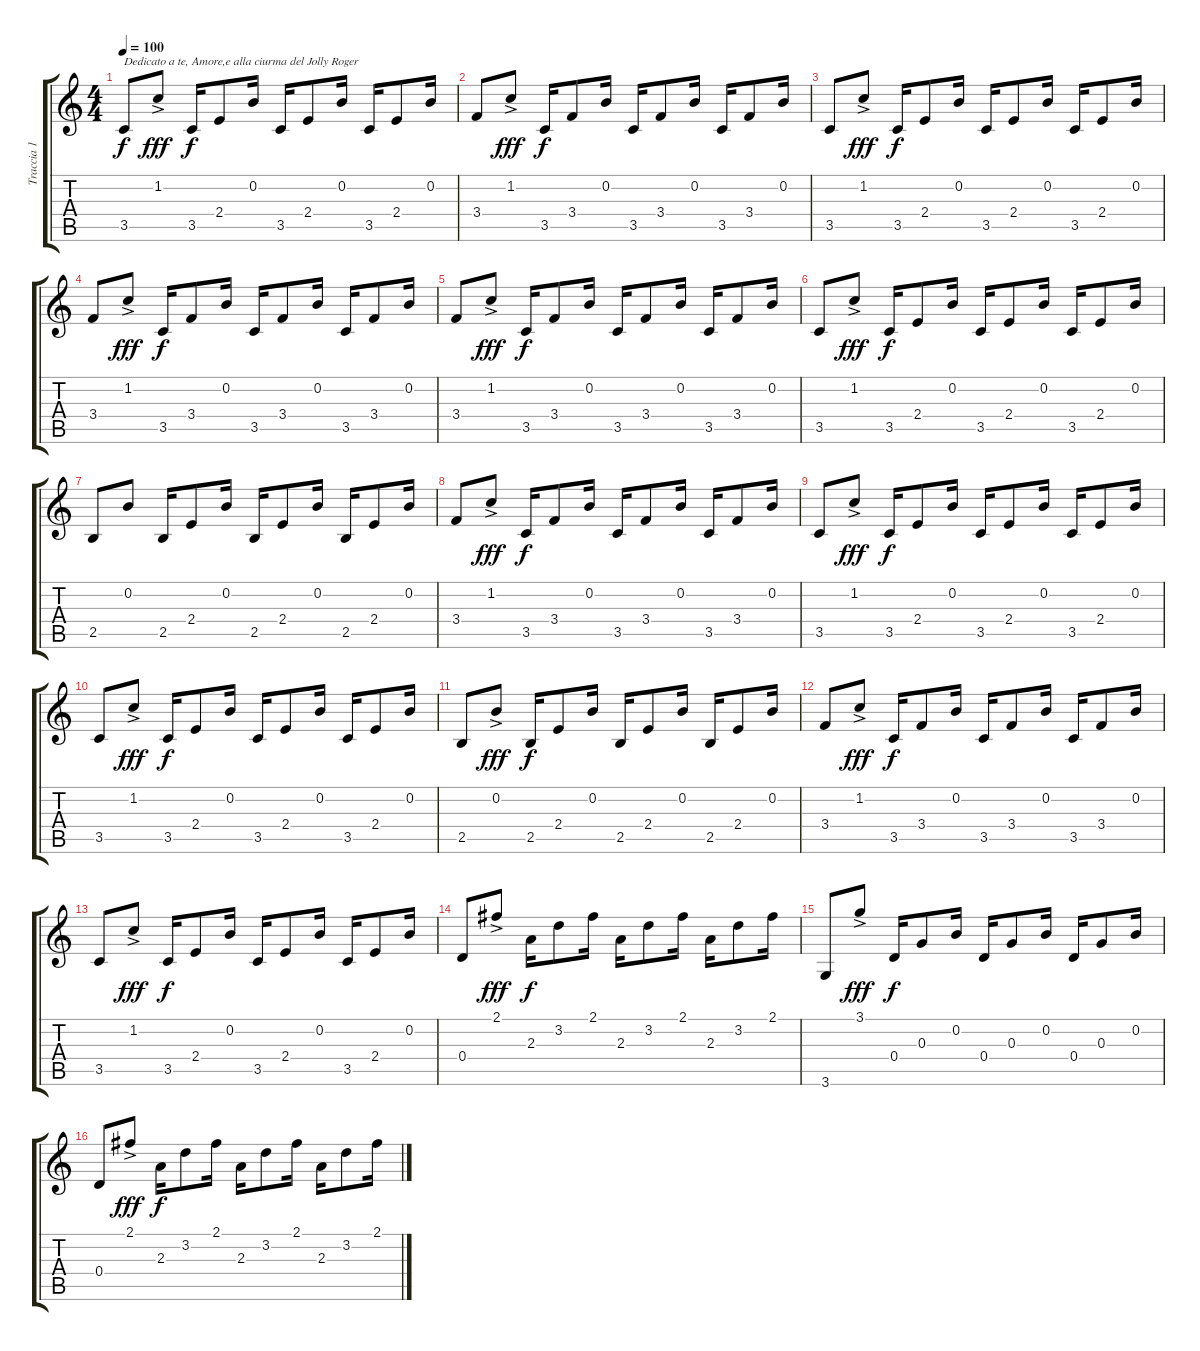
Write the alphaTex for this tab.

\track ("Traccia 1" "Traccia 1") {instrument acousticguitarnylon}
\staff {score tabs}
\tuning (E4 B3 G3 D3 A2 E2) {hide}
\ts (4 4)
\tempo 100
\clef g2
\ks c
3.5.8{txt "Dedicato a te, Amore,e alla ciurma del Jolly Roger" dy f instrument acousticguitarnylon} 1.2{ac}.8{dy fff} 3.5.16{dy f} 2.4.8 0.2.16 3.5.16 2.4.8 0.2.16 3.5.16 2.4.8 0.2.16 |
3.4.8 1.2{ac}.8{dy fff} 3.5.16{dy f} 3.4.8 0.2.16 3.5.16 3.4.8 0.2.16 3.5.16 3.4.8 0.2.16 |
3.5.8 1.2{ac}.8{dy fff} 3.5.16{dy f} 2.4.8 0.2.16 3.5.16 2.4.8 0.2.16 3.5.16 2.4.8 0.2.16 |
3.4.8 1.2{ac}.8{dy fff} 3.5.16{dy f} 3.4.8 0.2.16 3.5.16 3.4.8 0.2.16 3.5.16 3.4.8 0.2.16 |
3.4.8 1.2{ac}.8{dy fff} 3.5.16{dy f} 3.4.8 0.2.16 3.5.16 3.4.8 0.2.16 3.5.16 3.4.8 0.2.16 |
3.5.8 1.2{ac}.8{dy fff} 3.5.16{dy f} 2.4.8 0.2.16 3.5.16 2.4.8 0.2.16 3.5.16 2.4.8 0.2.16 |
2.5.8 0.2.8 2.5.16 2.4.8 0.2.16 2.5.16 2.4.8 0.2.16 2.5.16 2.4.8 0.2.16 |
3.4.8 1.2{ac}.8{dy fff} 3.5.16{dy f} 3.4.8 0.2.16 3.5.16 3.4.8 0.2.16 3.5.16 3.4.8 0.2.16 |
3.5.8 1.2{ac}.8{dy fff} 3.5.16{dy f} 2.4.8 0.2.16 3.5.16 2.4.8 0.2.16 3.5.16 2.4.8 0.2.16 |
3.5.8 1.2{ac}.8{dy fff} 3.5.16{dy f} 2.4.8 0.2.16 3.5.16 2.4.8 0.2.16 3.5.16 2.4.8 0.2.16 |
2.5.8 0.2{ac}.8{dy fff} 2.5.16{dy f} 2.4.8 0.2.16 2.5.16 2.4.8 0.2.16 2.5.16 2.4.8 0.2.16 |
3.4.8 1.2{ac}.8{dy fff} 3.5.16{dy f} 3.4.8 0.2.16 3.5.16 3.4.8 0.2.16 3.5.16 3.4.8 0.2.16 |
3.5.8 1.2{ac}.8{dy fff} 3.5.16{dy f} 2.4.8 0.2.16 3.5.16 2.4.8 0.2.16 3.5.16 2.4.8 0.2.16 |
0.4.8 2.1{ac}.8{dy fff} 2.3.16{dy f} 3.2.8 2.1.16 2.3.16 3.2.8 2.1.16 2.3.16 3.2.8 2.1.16 |
3.6.8 3.1{ac}.8{dy fff} 0.4.16{dy f} 0.3.8 0.2.16 0.4.16 0.3.8 0.2.16 0.4.16 0.3.8 0.2.16 |
0.4.8 2.1{ac}.8{dy fff} 2.3.16{dy f} 3.2.8 2.1.16 2.3.16 3.2.8 2.1.16 2.3.16 3.2.8 2.1.16
